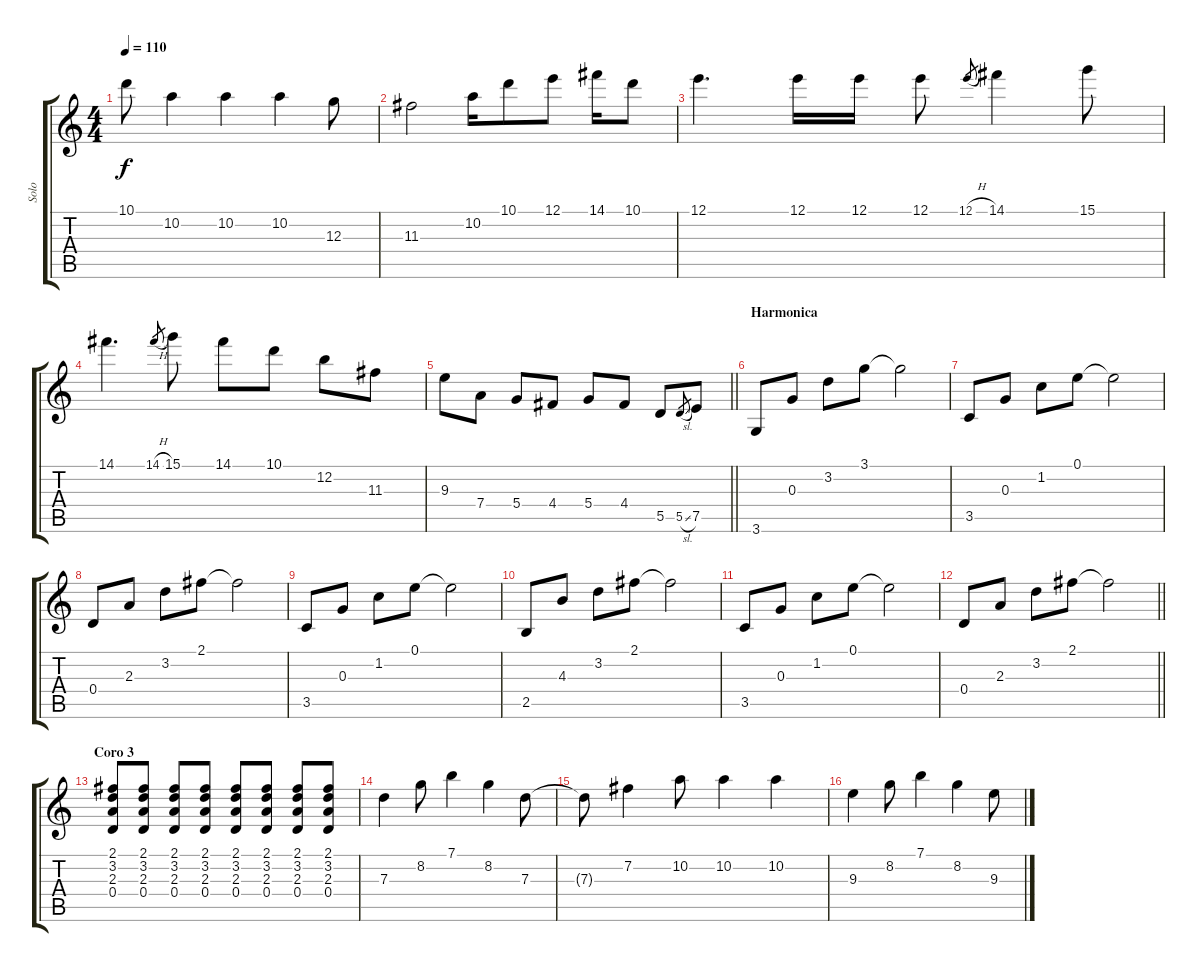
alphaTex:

\track ("Solo" "Solo") {instrument acousticguitarnylon}
\staff {score tabs}
\tuning (E4 B3 G3 D3 A2 E2) {hide}
\ts (4 4)
\tempo 110
\clef g2
\ks c
10.1{t}.8{dy f} 10.2.4 10.2.4 10.2.4 12.3.8 |
11.3.2 10.2.16 10.1.8 12.1.8 14.1.16 10.1.8 |
12.1.4{d} 12.1.16 12.1.16 12.1.8 12.1{h}.8{gr} 14.1.4 15.1.8 |
14.1.4{d} 14.1{h}.8{gr} 15.1.8 14.1.8 10.1.8 12.2.8 11.3.8 |
\barLineRight lightlight
9.3.8 7.4.8 5.4.8 4.4.8 5.4.8 4.4.8 5.5.8 5.5{sl}.8{gr} 7.5.8 |
\section ("" "Harmonica")
3.6.8 0.3.8 3.2.8 3.1.8 3.1{t}.2 |
3.5.8 0.3.8 1.2.8 0.1.8 0.1{t}.2 |
0.4.8 2.3.8 3.2.8 2.1.8 2.1{t}.2 |
3.5.8 0.3.8 1.2.8 0.1.8 0.1{t}.2 |
2.5.8 4.3.8 3.2.8 2.1.8 2.1{t}.2 |
3.5.8 0.3.8 1.2.8 0.1.8 0.1{t}.2 |
\barLineRight lightlight
0.4.8 2.3.8 3.2.8 2.1.8 2.1{t}.2 |
\section ("" "Coro 3")
(2.1 3.2 2.3 0.4).8{volume 2} (2.1 3.2 2.3 0.4).8{volume 4} (2.1 3.2 2.3 0.4).8{volume 6} (2.1 3.2 2.3 0.4).8{volume 8} (2.1 3.2 2.3 0.4).8{volume 10} (2.1 3.2 2.3 0.4).8{volume 12} (2.1 3.2 2.3 0.4).8{volume 14} (2.1 3.2 2.3 0.4).8{volume 16} |
7.3.4 8.2.8 7.1.4 8.2.4 7.3.8 |
7.3{t}.8 7.2.4 10.2.8 10.2.4 10.2.4 |
9.3.4 8.2.8 7.1.4 8.2.4 9.3.8
